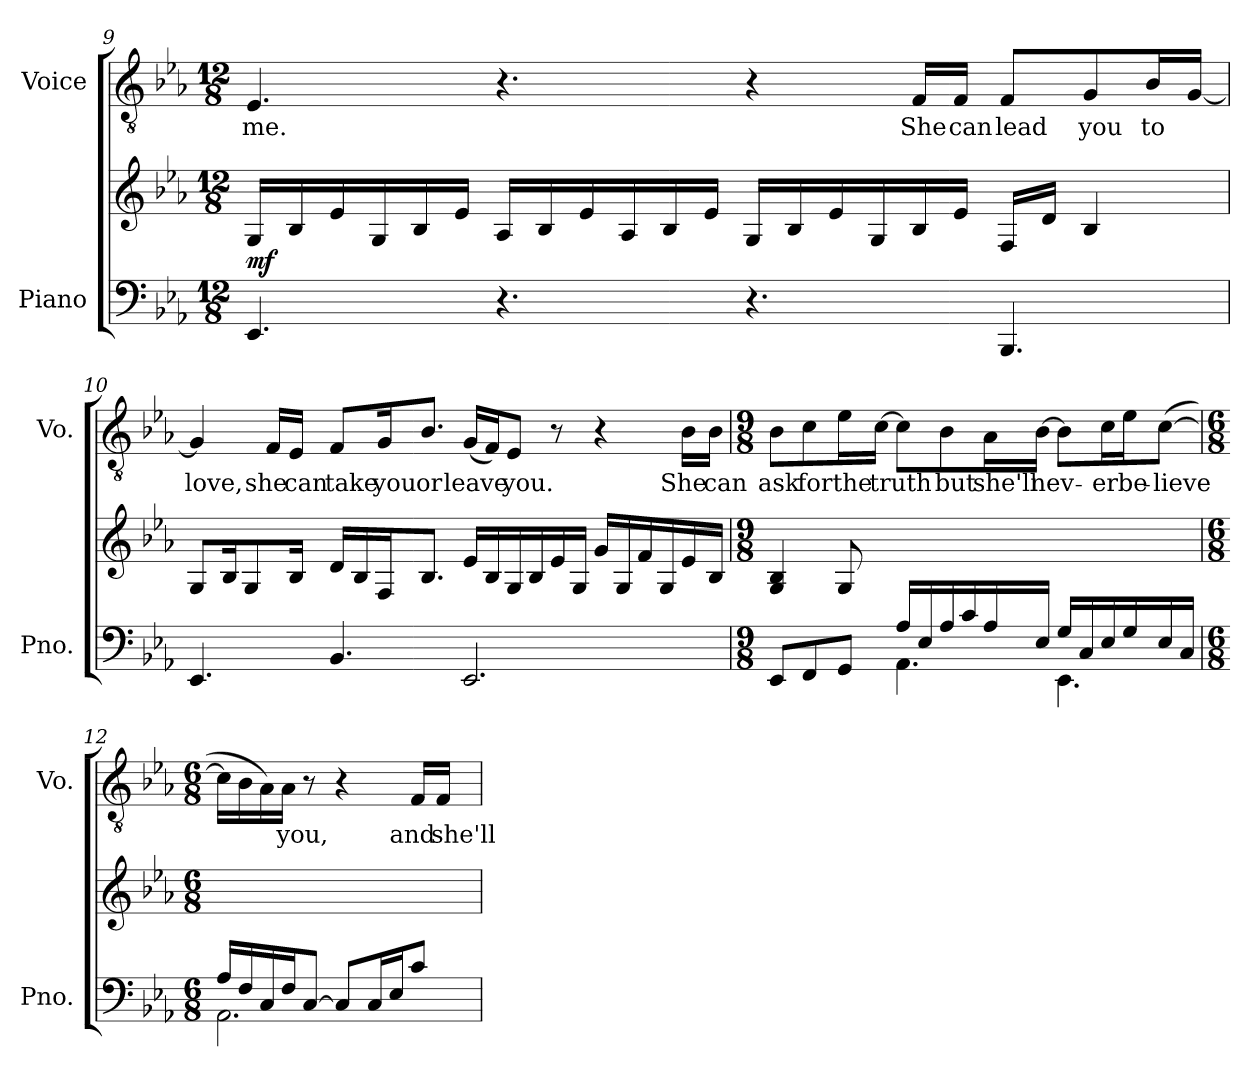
**kern	**kern	**dynam	**kern	**text
*part2	*part2	*part2	*part1	*part1
*staff3	*staff2	*staff2/3	*staff1	*staff1
*I"Piano	*	*	*I"Voice	*
*I'Pno.	*	*	*I'Vo.	*
!!LO:PB:g=z
*clefF4	*clefG2	*	*clefGv2	*
*k[b-e-a-]	*k[b-e-a-]	*	*k[b-e-a-]	*
*M12/8	*M12/8	*	*M12/8	*
*MM86	*MM86	*	*MM86	*
=9	=9	=9	=9	=9
!	!	!LO:DY:a=2	!	!
4.EE-/	16G/LL	mf	4.E-/	me.
.	16B-/	.	.	.
.	16e-/	.	.	.
.	16G/	.	.	.
.	16B-/	.	.	.
.	16e-/JJ	.	.	.
4.r	16A-/LL	.	4.r	.
.	16B-/	.	.	.
.	16e-/	.	.	.
.	16A-/	.	.	.
.	16B-/	.	.	.
.	16e-/JJ	.	.	.
4.r	16G/LL	.	4r	.
.	16B-/	.	.	.
.	16e-/	.	.	.
.	16G/	.	.	.
.	16B-/	.	16F/LL	She
.	16e-/JJ	.	16F/JJ	can
4.BBB-/	16F/LL	.	8F/L	lead
.	16d/JJ	.	.	.
.	4B-/	.	8G/	you
.	.	.	16B-/L	to
.	.	.	[16G/JJ	.
=10	=10	=10	=10	=10
4.EE-/	8G/L	.	4G/]	love,
.	16B-/K	.	.	.
.	8G/	.	.	.
.	.	.	16F/LL	she
.	16B-/Jk	.	16E-/JJ	can
4.BB-/	16d/LL	.	8F/L	take
.	16B-/	.	.	.
.	16F/J	.	16G/K	you
.	8.B-/J	.	8.B-/J	or
2.EE-/	16e-/LL	.	(16G/LL	leave
.	16B-/	.	16F/J)	.
.	16G/	.	8E-/J	you.
.	16B-/	.	.	.
.	16e-/	.	8r	.
.	16G/JJ	.	.	.
.	16g/LL	.	4r	.
.	16G/	.	.	.
.	16f/	.	.	.
.	16G/	.	.	.
.	16e-/	.	16B-\LL	She
.	16B-/JJ	.	16B-\JJ	can
!!LO:LB:g=z
=11	=11	=11	=11	=11
*M9/8	*M9/8	*	*M9/8	*
*^	*	*	*	*
4.ryy	8EE-/L	4G/ 4B-/	.	8B-\L	ask
.	8FF/	.	.	8c\	for
.	8GG/J	8G/	.	16e-\L	the
.	.	.	.	[16c\JJ	truth
16A-/LL	4.AA-\	2.ryy	.	8c\L]	.
16E-/	.	.	.	.	.
16A-/	.	.	.	8B-\	but
16c/	.	.	.	.	.
16A-/	.	.	.	16A-\L	she'll
16E-/JJ	.	.	.	[16B-\JJ	nev-
16G/LL	4.EE-\	.	.	8B-\L]	.
16C/	.	.	.	.	.
16E-/	.	.	.	16c\L	-er
16G/	.	.	.	16e-\J	be-
16E-/	.	.	.	([8c\J	-lieve
16C/JJ	.	.	.	.	.
=12	=12	=12	=12	=12	=12
*M6/8	*	*M6/8	*	*M6/8	*
16A-/LL	2.AA-\	2.ryy	.	16c\LL]	.
16F/	.	.	.	16B-\	.
16C/	.	.	.	16A-\)	.
16F/J	.	.	.	16A-\JJ	you,
[8C/J	.	.	.	8r	.
8C/L]	.	.	.	4r	.
16C/L	.	.	.	.	.
16E-/J	.	.	.	.	.
8c/J	.	.	.	16F/LL	and
.	.	.	.	16F/JJ	she'll
*v	*v	*	*	*	*
=	=	=	=	=
*-	*-	*-	*-	*-
